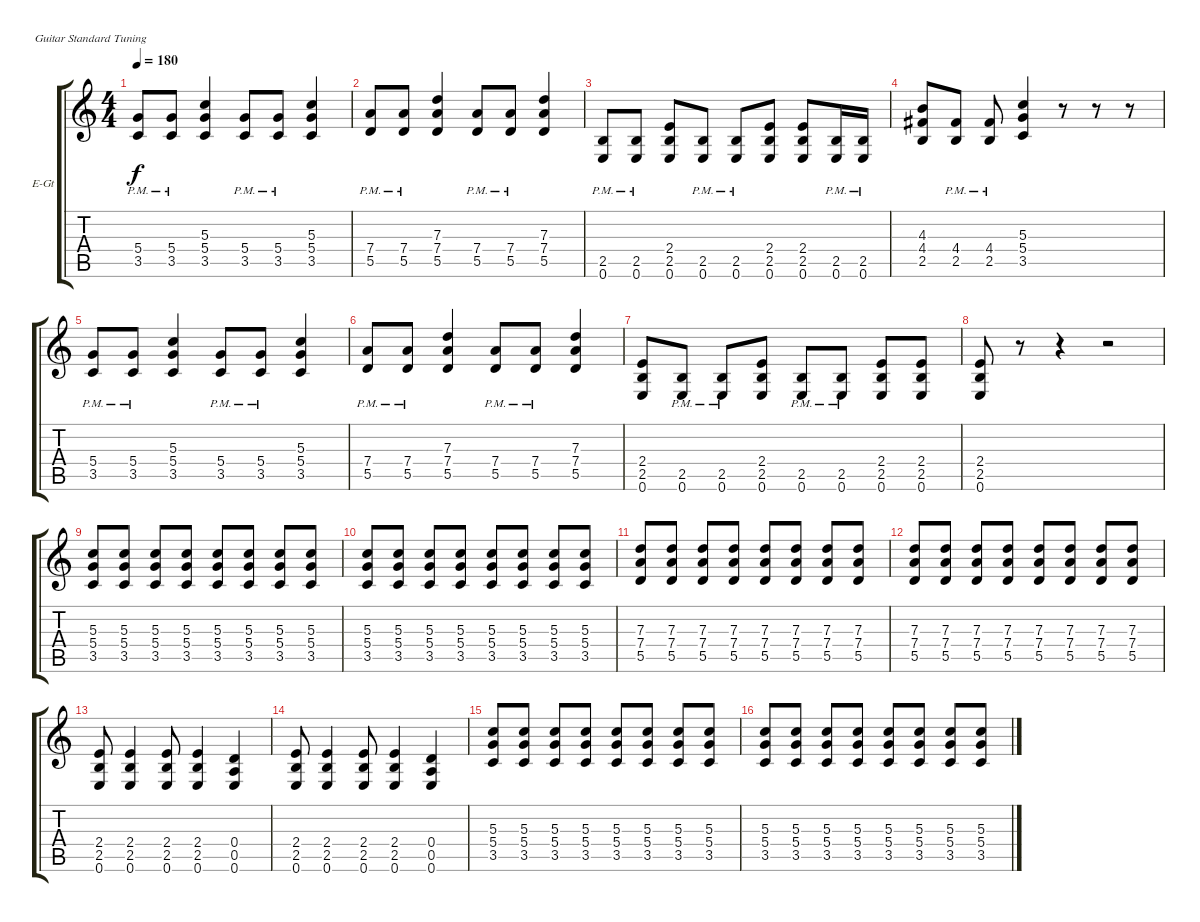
\defaultSystemsLayout 4
\bracketExtendMode groupsimilarinstruments
\firstSystemTrackNameOrientation horizontal
\otherSystemsTrackNameOrientation horizontal
\track ("Соло Гитара" "E-Gt") {instrument distortionguitar}
\staff {score tabs}
\tuning (E4 B3 G3 D3 A2 E2)
\ts (4 4)
\tempo 180
\clef g2
\scale
0.333333
\ks c
(3.5{pm} 5.4).8{dy f} (3.5{pm} 5.4).8 (3.5 5.4 5.3).4 (3.5{pm} 5.4).8 (3.5{pm} 5.4).8 (3.5 5.4 5.3).4 |
\scale
0.333333 (7.4{pm} 5.5).8 (7.4{pm} 5.5).8 (7.3 7.4 5.5).4 (7.4{pm} 5.5).8 (7.4{pm} 5.5).8 (7.3 7.4 5.5).4 |
\scale
0.333333 (0.6{pm} 2.5{pm}).8 (0.6{pm} 2.5{pm}).8 (2.5 0.6 2.4).8 (0.6{pm} 2.5).8 (0.6{pm} 2.5).8 (2.5 0.6 2.4).8 (2.5 0.6 2.4).8 (0.6{pm} 2.5{pm}).16 (0.6{pm} 2.5{pm}).16 |
\scale
0.333333 (2.5 4.4 4.3).8 (4.4{pm} 2.5{pm}).8 (2.5{pm} 4.4{pm}).8 (3.5 5.4 5.3).4 r.8 r.8 r.8 |
\scale
0.333333 (3.5{pm} 5.4).8 (3.5{pm} 5.4).8 (3.5 5.4 5.3).4 (3.5{pm} 5.4).8 (3.5{pm} 5.4).8 (3.5 5.4 5.3).4 |
\scale
0.333333 (7.4{pm} 5.5).8 (7.4{pm} 5.5).8 (7.3 7.4 5.5).4 (7.4{pm} 5.5).8 (7.4{pm} 5.5).8 (7.3 7.4 5.5).4 |
\scale
0.333333 (0.6 2.5 2.4).8 (0.6{pm} 2.5{pm}).8 (2.5{pm} 0.6{pm}).8 (0.6 2.5 2.4).8 (0.6{pm} 2.5{pm}).8 (2.5{pm} 0.6{pm}).8 (2.5 0.6 2.4).8 (0.6 2.5 2.4).8 |
\scale
0.333333 (2.4 2.5 0.6).8 r.8 r.4 r.2 |
\scale
0.333333 (5.3 3.5 5.4).8 (5.3 3.5 5.4).8 (5.3 3.5 5.4).8 (5.3 3.5 5.4).8 (5.3 3.5 5.4).8 (5.3 3.5 5.4).8 (5.3 3.5 5.4).8 (5.3 3.5 5.4).8 |
\scale
0.333333 (5.3 3.5 5.4).8 (5.3 3.5 5.4).8 (5.3 3.5 5.4).8 (5.3 3.5 5.4).8 (5.3 3.5 5.4).8 (5.3 3.5 5.4).8 (5.3 3.5 5.4).8 (5.3 3.5 5.4).8 |
\scale
0.333333 (7.3 7.4 5.5).8 (7.3 7.4 5.5).8 (7.3 7.4 5.5).8 (7.3 7.4 5.5).8 (7.3 7.4 5.5).8 (7.3 7.4 5.5).8 (7.3 7.4 5.5).8 (7.3 7.4 5.5).8 |
\scale
0.333333 (7.3 7.4 5.5).8 (7.3 7.4 5.5).8 (7.3 7.4 5.5).8 (7.3 7.4 5.5).8 (7.3 7.4 5.5).8 (7.3 7.4 5.5).8 (7.3 7.4 5.5).8 (7.3 7.4 5.5).8 |
\scale
0.333333 (2.4 2.5 0.6).8 (2.4 2.5 0.6).4 (2.4 2.5 0.6).8 (2.4 2.5 0.6).4 (0.4 0.5 0.6).4 |
\scale
0.333333 (2.4 2.5 0.6).8 (2.4 2.5 0.6).4 (2.4 2.5 0.6).8 (2.4 2.5 0.6).4 (0.4 0.5 0.6).4 |
\scale
0.333333 (5.3 3.5 5.4).8 (5.3 3.5 5.4).8 (5.3 3.5 5.4).8 (5.3 3.5 5.4).8 (5.3 3.5 5.4).8 (5.3 3.5 5.4).8 (5.3 3.5 5.4).8 (5.3 3.5 5.4).8 |
\scale
0.333333 (5.3 3.5 5.4).8 (5.3 3.5 5.4).8 (5.3 3.5 5.4).8 (5.3 3.5 5.4).8 (5.3 3.5 5.4).8 (5.3 3.5 5.4).8 (5.3 3.5 5.4).8 (5.3 3.5 5.4).8
